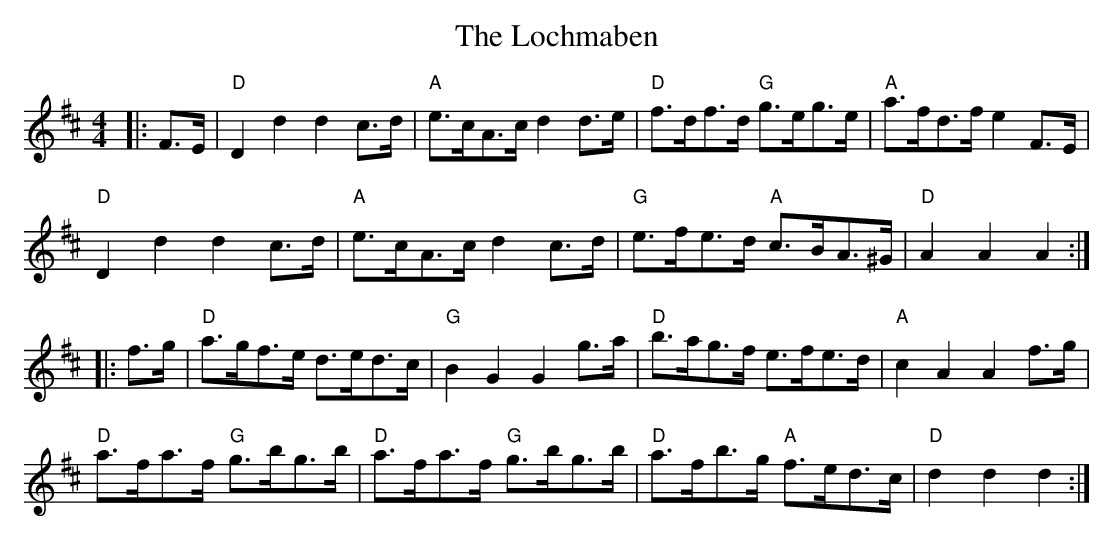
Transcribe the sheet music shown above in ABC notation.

X:1
T: The Lochmaben
M: 4/4
L: 1/8
K: Dmaj
|:F>E|"D"D2 d2 d2 c>d|"A"e>cA>c d2 d>e|"D"f>df>d "G"g>eg>e|"A"a>fd>f e2 F>E|
"D"D2 d2 d2 c>d|"A"e>cA>c d2 c>d|"G"e>fe>d "A"c>BA>^G|"D"A2 A2 A2:|
|:f>g|"D"a>gf>e d>ed>c|"G"B2 G2 G2 g>a|"D"b>ag>f e>fe>d|"A"c2 A2 A2 f>g|
"D"a>fa>f "G"g>bg>b|"D"a>fa>f "G"g>bg>b|"D"a>fb>g "A"f>ed>c|"D"d2 d2 d2:|
